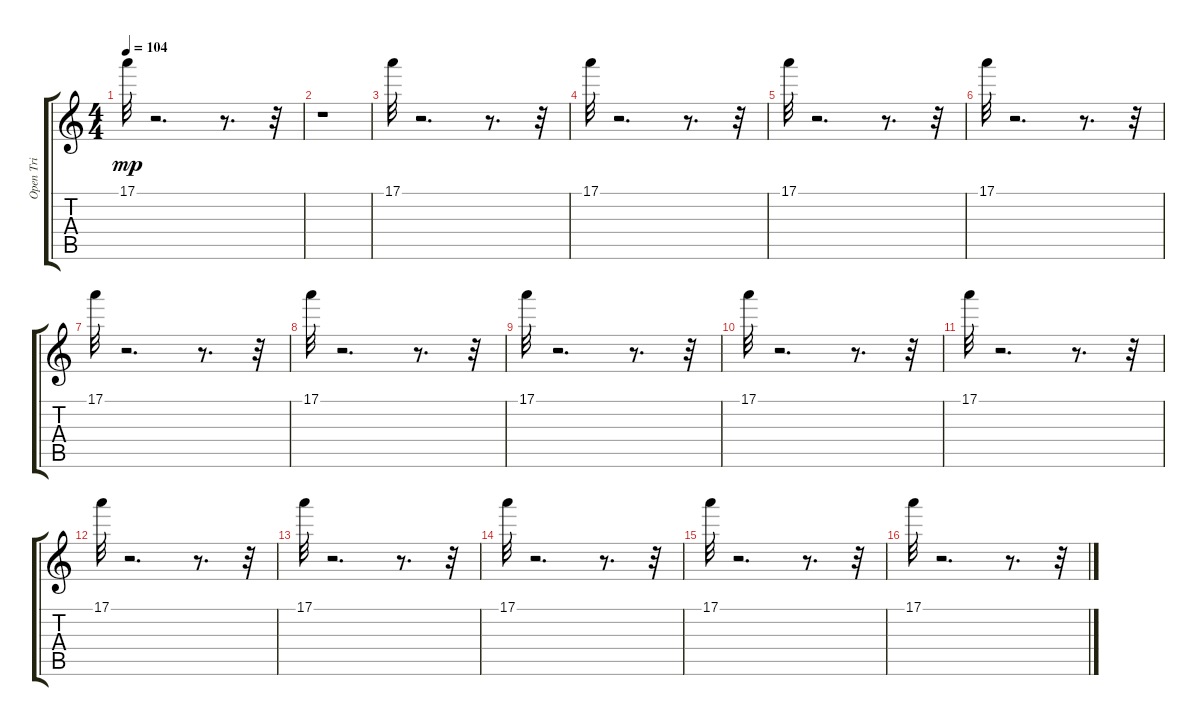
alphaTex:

\track ("  Open Triangle" "  Open Tri") {instrument acousticguitarsteel}
\staff {score tabs}
\tuning (E4 B3 G3 D3 A2 E2) {hide}
\ts (4 4)
\tempo 104
\clef g2
\ks c
17.1.32{dy mp} r.2{d} r.8{d} r.32 |
r.1 |
17.1.32 r.2{d} r.8{d} r.32 |
17.1.32 r.2{d} r.8{d} r.32 |
17.1.32 r.2{d} r.8{d} r.32 |
17.1.32 r.2{d} r.8{d} r.32 |
17.1.32 r.2{d} r.8{d} r.32 |
17.1.32 r.2{d} r.8{d} r.32 |
17.1.32 r.2{d} r.8{d} r.32 |
17.1.32 r.2{d} r.8{d} r.32 |
17.1.32 r.2{d} r.8{d} r.32 |
17.1.32 r.2{d} r.8{d} r.32 |
17.1.32 r.2{d} r.8{d} r.32 |
17.1.32 r.2{d} r.8{d} r.32 |
17.1.32 r.2{d} r.8{d} r.32 |
17.1.32 r.2{d} r.8{d} r.32
